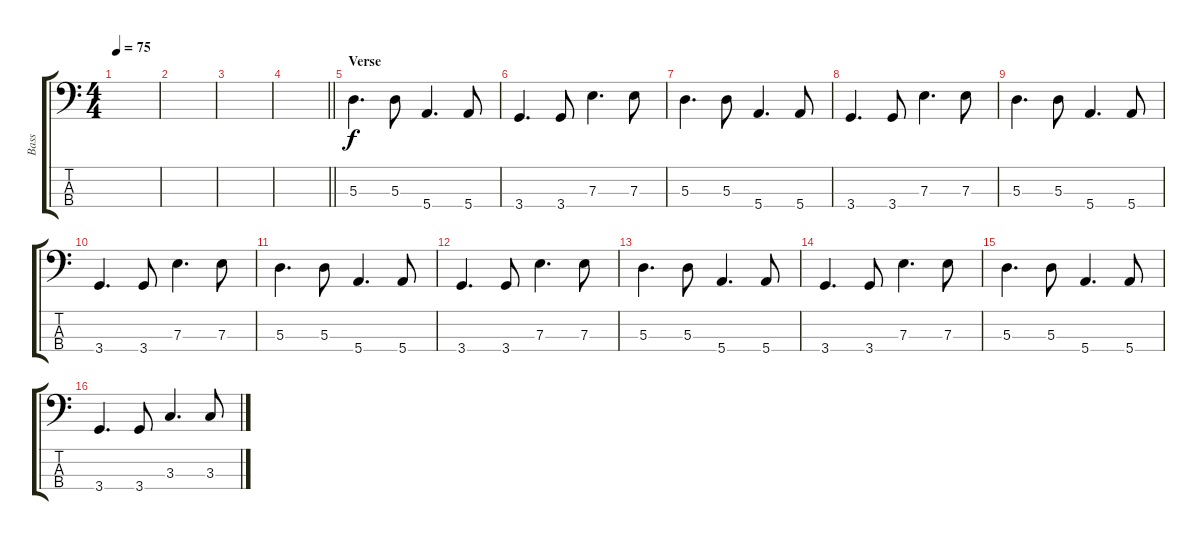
\track ("Bass" "Bass") {instrument fretlessbass}
\staff {score tabs}
\tuning (G2 D2 A1 E1) {hide}
\ts (4 4)
\tempo 75
\clef f4
\ks c
|
|
|
\barLineRight lightlight
|
\section ("" "Verse")
5.3.4{d} 5.3.8 5.4.4{d} 5.4.8 |
3.4.4{d} 3.4.8 7.3.4{d} 7.3.8 |
5.3.4{d} 5.3.8 5.4.4{d} 5.4.8 |
3.4.4{d} 3.4.8 7.3.4{d} 7.3.8 |
5.3.4{d} 5.3.8 5.4.4{d} 5.4.8 |
3.4.4{d} 3.4.8 7.3.4{d} 7.3.8 |
5.3.4{d} 5.3.8 5.4.4{d} 5.4.8 |
3.4.4{d} 3.4.8 7.3.4{d} 7.3.8 |
5.3.4{d} 5.3.8 5.4.4{d} 5.4.8 |
3.4.4{d} 3.4.8 7.3.4{d} 7.3.8 |
5.3.4{d} 5.3.8 5.4.4{d} 5.4.8 |
3.4.4{d} 3.4.8 3.3.4{d} 3.3.8
